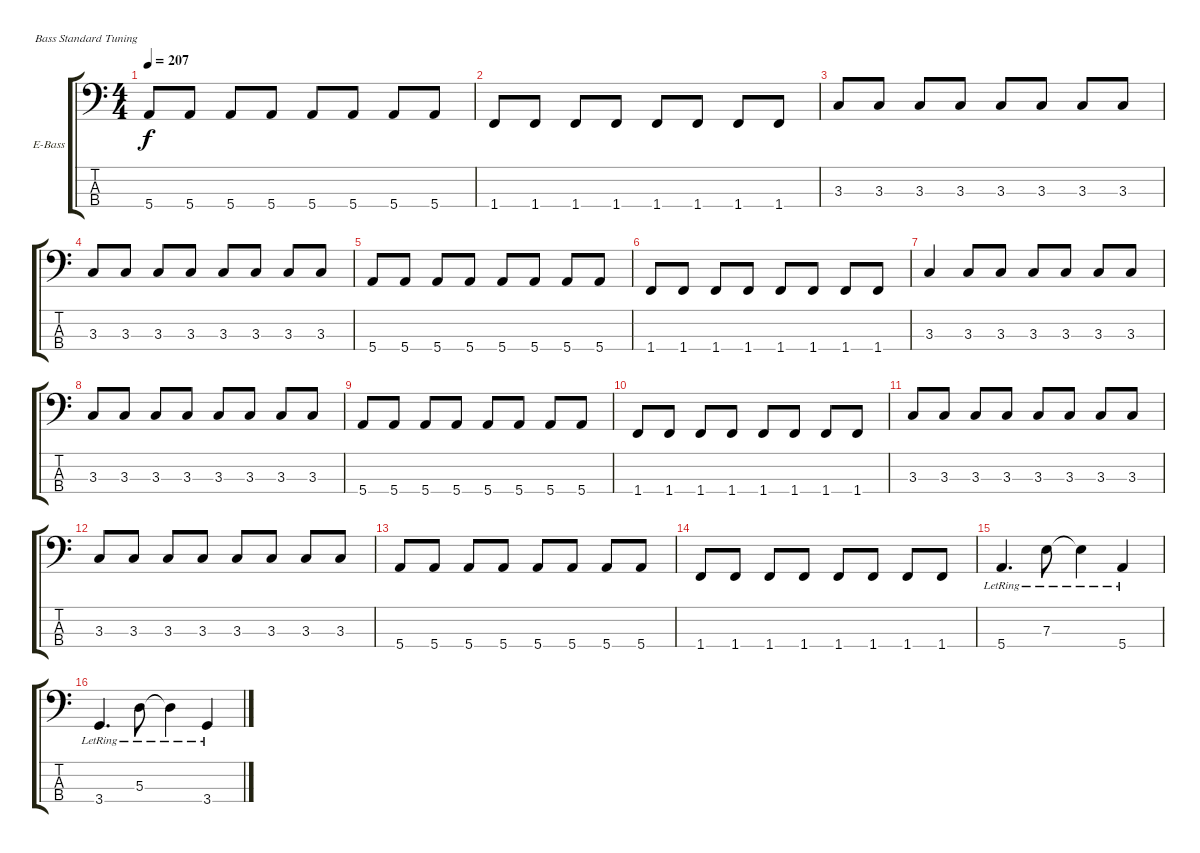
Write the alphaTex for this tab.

\defaultSystemsLayout 4
\bracketExtendMode groupsimilarinstruments
\firstSystemTrackNameOrientation horizontal
\otherSystemsTrackNameOrientation horizontal
\track ("Bass" "E-Bass") {instrument electricbassfinger}
\staff {score tabs}
\tuning (G2 D2 A1 E1)
\ts (4 4)
\tempo 207
\clef f4
\ks c
5.4.8{dy f} 5.4.8 5.4.8 5.4.8 5.4.8 5.4.8 5.4.8 5.4.8 |
1.4.8 1.4.8 1.4.8 1.4.8 1.4.8 1.4.8 1.4.8 1.4.8 |
3.3.8 3.3.8 3.3.8 3.3.8 3.3.8 3.3.8 3.3.8 3.3.8 |
3.3.8 3.3.8 3.3.8 3.3.8 3.3.8 3.3.8 3.3.8 3.3.8 |
5.4.8 5.4.8 5.4.8 5.4.8 5.4.8 5.4.8 5.4.8 5.4.8 |
1.4.8 1.4.8 1.4.8 1.4.8 1.4.8 1.4.8 1.4.8 1.4.8 |
3.3.4 3.3.8 3.3.8 3.3.8 3.3.8 3.3.8 3.3.8 |
3.3.8 3.3.8 3.3.8 3.3.8 3.3.8 3.3.8 3.3.8 3.3.8 |
5.4.8 5.4.8 5.4.8 5.4.8 5.4.8 5.4.8 5.4.8 5.4.8 |
1.4.8 1.4.8 1.4.8 1.4.8 1.4.8 1.4.8 1.4.8 1.4.8 |
3.3.8 3.3.8 3.3.8 3.3.8 3.3.8 3.3.8 3.3.8 3.3.8 |
3.3.8 3.3.8 3.3.8 3.3.8 3.3.8 3.3.8 3.3.8 3.3.8 |
5.4.8 5.4.8 5.4.8 5.4.8 5.4.8 5.4.8 5.4.8 5.4.8 |
1.4.8 1.4.8 1.4.8 1.4.8 1.4.8 1.4.8 1.4.8 1.4.8 |
5.4{lr}.4{d} 7.3{lr}.8 7.3{lr t}.4 5.4{lr}.4 |
3.4{lr}.4{d} 5.3{lr}.8 5.3{lr t}.4 3.4{lr}.4
